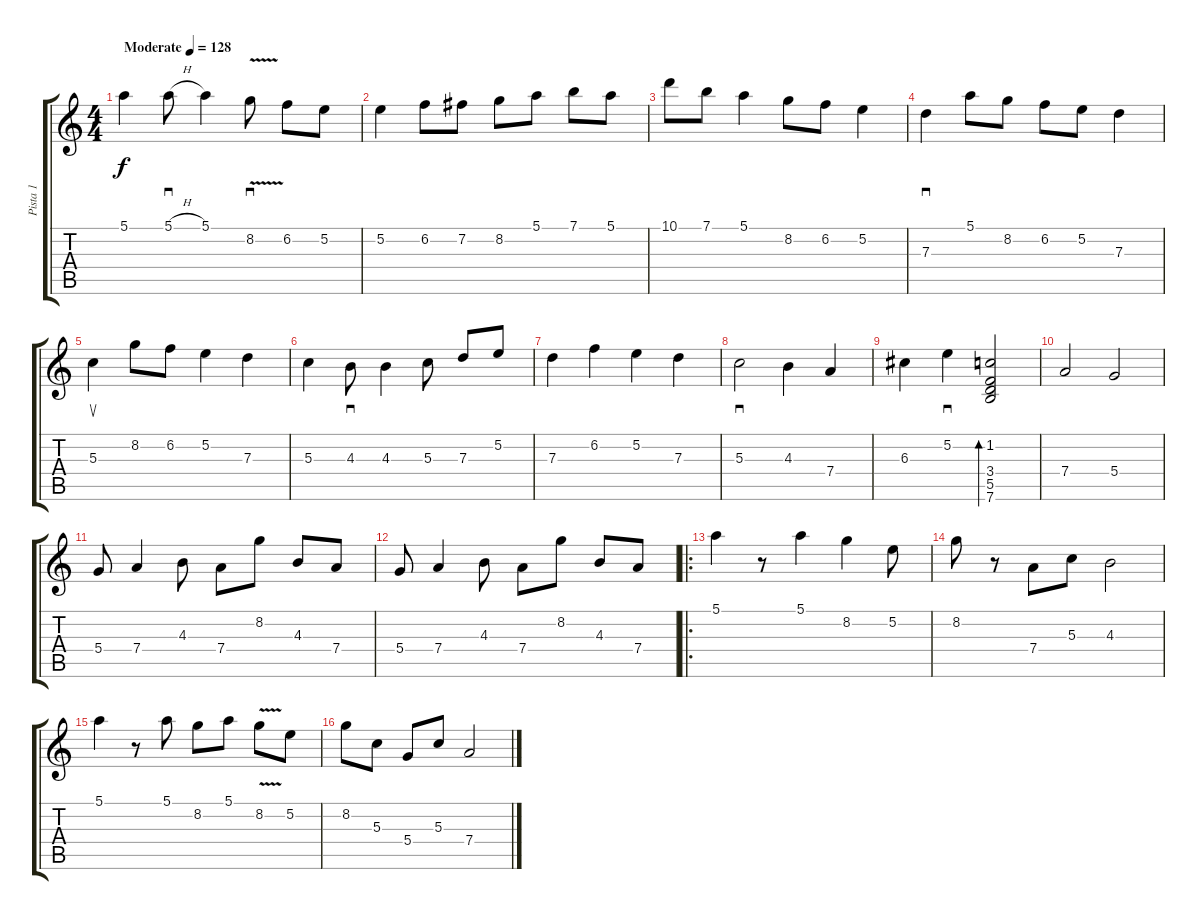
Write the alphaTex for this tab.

\track ("Pista 1" "Pista 1") {instrument electricguitarclean}
\staff {score tabs}
\tuning (E4 B3 G3 D3 A2 E2) {hide}
\ts (4 4)
\tempo (128 "Moderate")
\clef g2
\ks c
5.1.4{dy f instrument electricguitarclean} 5.1{h}.8{sd} 5.1.4 8.2{v}.8{sd} 6.2.8 5.2.8 |
5.2.4 6.2.8 7.2.8 8.2.8 5.1.8 7.1.8 5.1.8 |
10.1.8 7.1.8 5.1.4 8.2.8 6.2.8 5.2.4 |
7.3.4{sd} 5.1.8 8.2.8 6.2.8 5.2.8 7.3.4 |
5.3.4{su} 8.2.8 6.2.8 5.2.4 7.3.4 |
5.3.4 4.3.8{sd} 4.3.4 5.3.8 7.3.8{beam Up} 5.2.8 |
7.3.4 6.2.4 5.2.4 7.3.4 |
5.3.2{sd} 4.3.4 7.4.4 |
6.3.4 5.2.4{sd} (1.2 3.4 5.5 7.6).2{bd 480} |
7.4.2 5.4.2 |
5.4.8 7.4.4 4.3.8 7.4.8 8.2.8 4.3.8 7.4.8 |
5.4.8 7.4.4 4.3.8 7.4.8 8.2.8 4.3.8 7.4.8 |
\ro
5.1.4 r.8 5.1.4 8.2.4 5.2.8 |
8.2.8 r.8 7.4.8 5.3.8 4.3.2 |
5.1.4 r.8 5.1.8 8.2.8 5.1.8 8.2{v}.8 5.2.8 |
8.2.8 5.3.8 5.4.8 5.3.8 7.4.2
